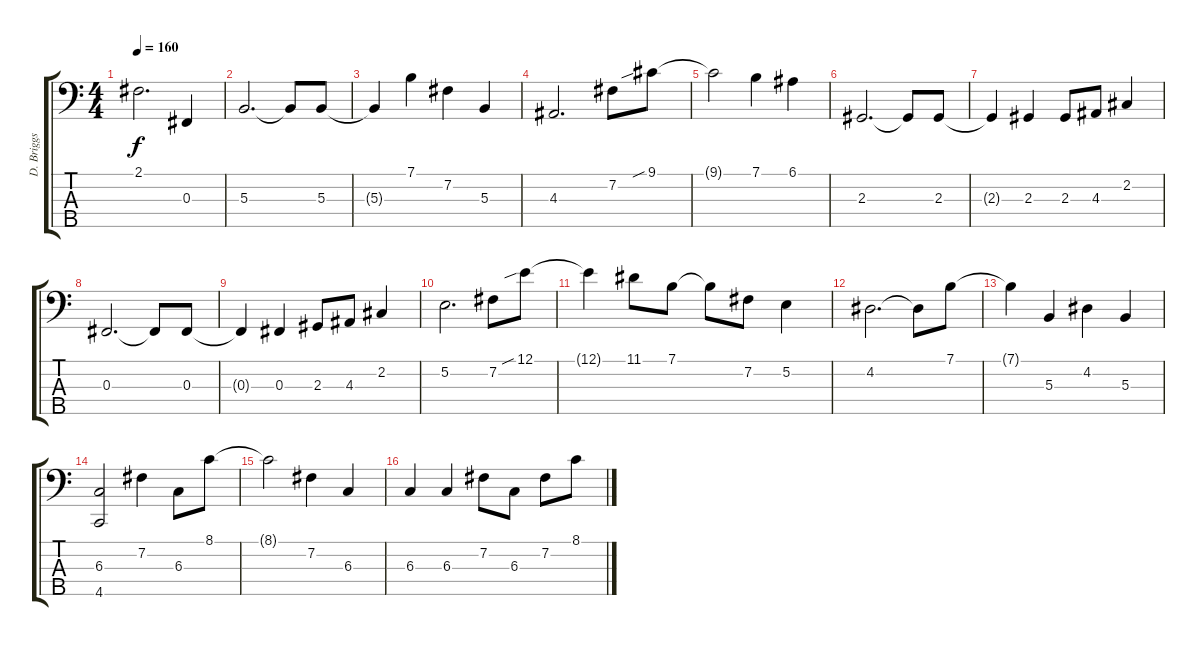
\track ("D. Briggs Bass" "D. Briggs ") {instrument electricbassfinger}
\staff {score tabs}
\tuning (E2 B1 Gb1 Db1 Ab0) {hide}
\ts (4 4)
\tempo 160
\clef f4
\ks c
2.1{t}.2{d dy f} 0.3.4 |
5.3.2{d} 5.3{t}.8 5.3.8 |
5.3{t}.4 7.1.4 7.2.4 5.3.4 |
4.3.2{d} 7.2.8 9.1{sib}.8 |
9.1{t}.2 7.1.4 6.1.4 |
2.3.2{d} 2.3{t}.8 2.3.8 |
2.3{t}.4 2.3.4 2.3.8 4.3.8 2.2.4 |
0.3.2{d} 0.3{t}.8 0.3.8 |
0.3{t}.4 0.3.4 2.3.8 4.3.8 2.2.4 |
5.2.2{d} 7.2.8 12.1{sib}.8 |
12.1{t}.4 11.1.8 7.1.8 7.1{t}.8 7.2.8 5.2.4 |
4.2.2{d} 4.2{t}.8 7.1.8 |
7.1{t}.4 5.3.4 4.2.4 5.3.4 |
(6.3 4.5).2 7.2.4 6.3.8 8.1.8 |
8.1{t}.2 7.2.4 6.3.4 |
6.3.4 6.3.4 7.2.8 6.3.8 7.2.8 8.1.8
